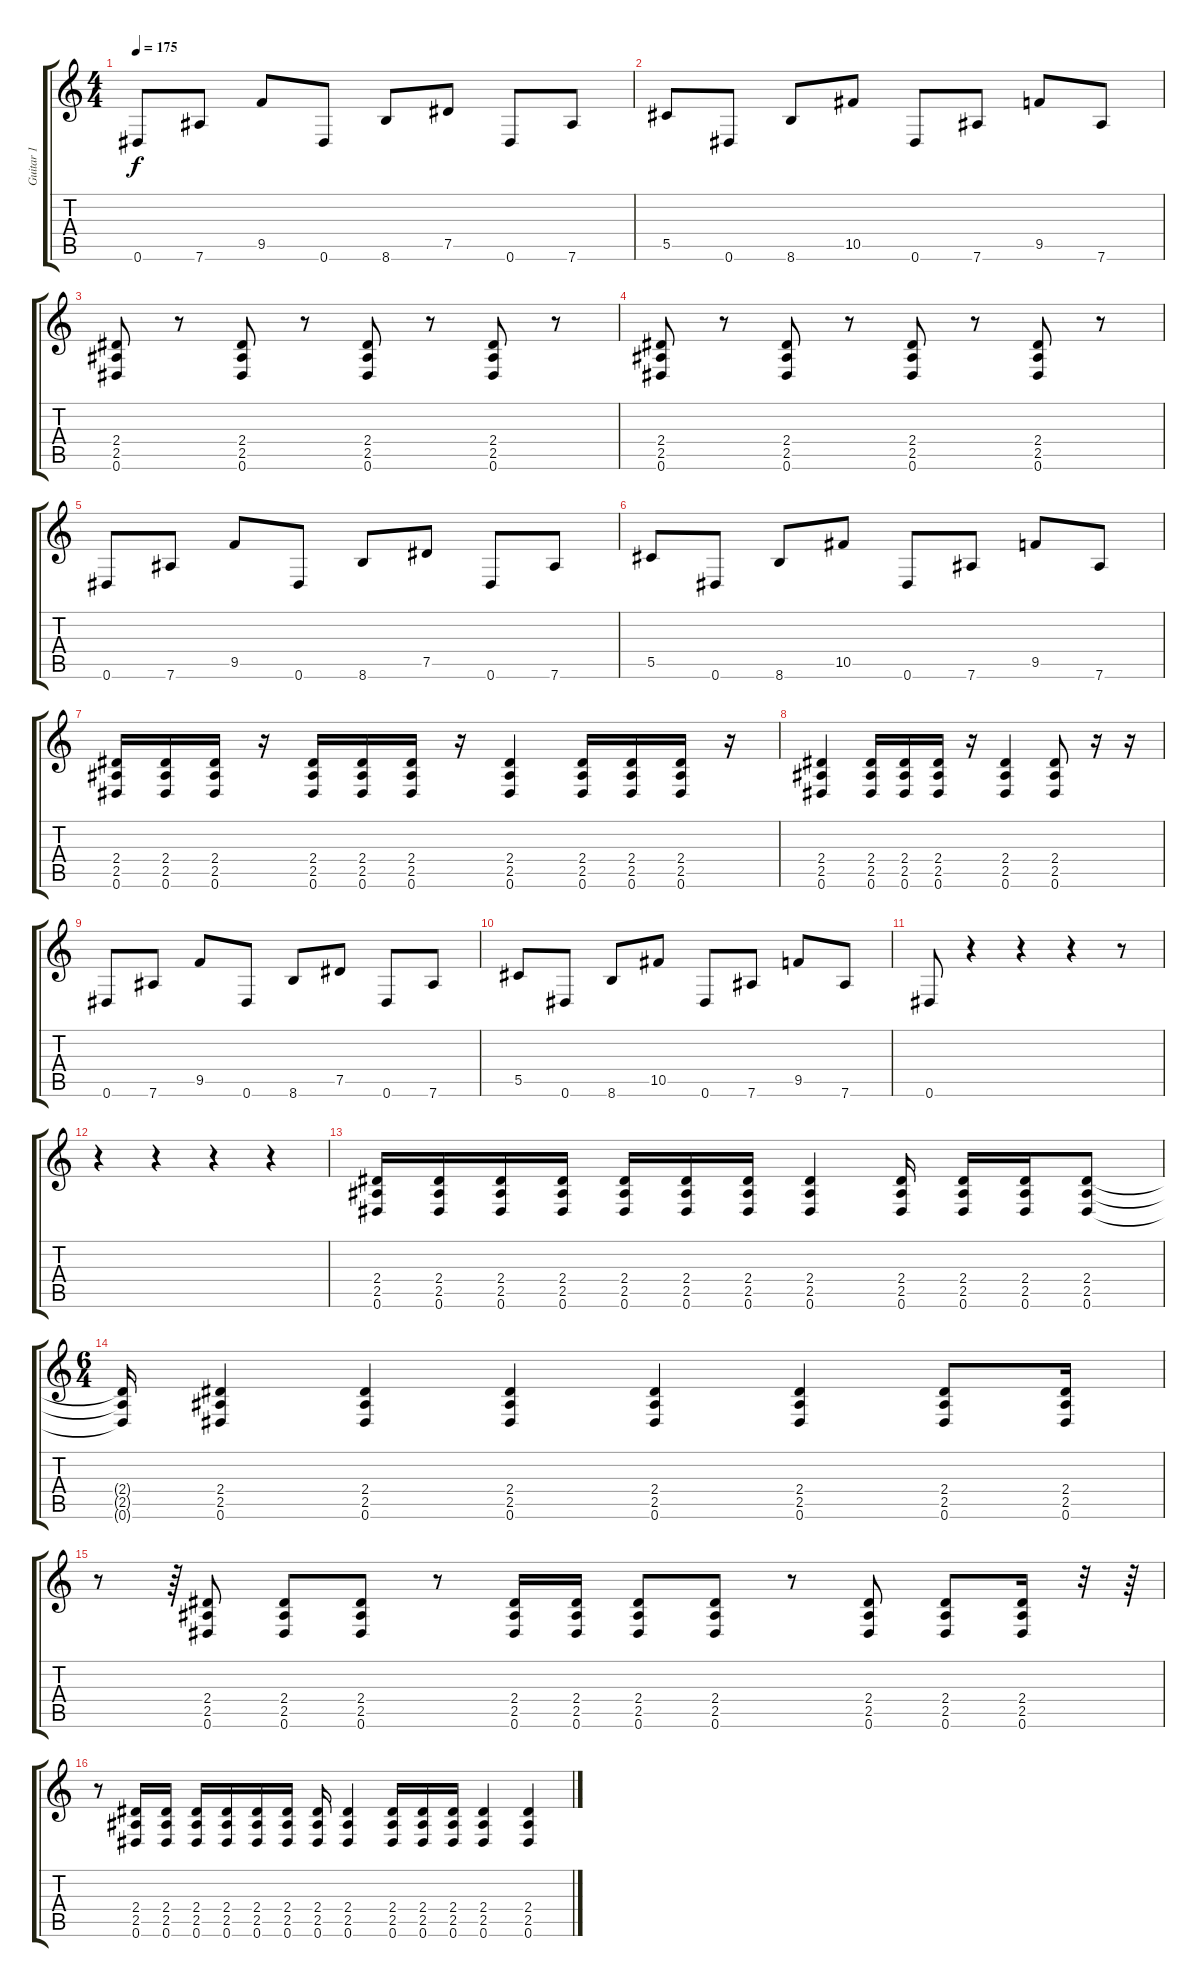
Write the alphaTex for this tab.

\track ("Guitar 1" "Guitar 1") {instrument overdrivenguitar}
\staff {score tabs}
\tuning (Eb4 Bb3 Gb3 Db3 Ab2 Eb2) {hide}
\ts (4 4)
\tempo 175
\clef g2
\ks c
0.6.8{dy f} 7.6.8 9.5.8 0.6.8 8.6.8 7.5.8 0.6.8 7.6.8 |
5.5.8 0.6.8 8.6.8 10.5.8 0.6.8 7.6.8 9.5.8 7.6.8 |
(2.4 2.5 0.6).8 r.8 (2.4 2.5 0.6).8 r.8 (2.4 2.5 0.6).8 r.8 (2.4 2.5 0.6).8 r.8 |
(2.4 2.5 0.6).8 r.8 (2.4 2.5 0.6).8 r.8 (2.4 2.5 0.6).8 r.8 (2.4 2.5 0.6).8 r.8 |
0.6.8 7.6.8 9.5.8 0.6.8 8.6.8 7.5.8 0.6.8 7.6.8 |
5.5.8 0.6.8 8.6.8 10.5.8 0.6.8 7.6.8 9.5.8 7.6.8 |
(2.4 2.5 0.6).16 (2.4 2.5 0.6).16 (2.4 2.5 0.6).16 r.16 (2.4 2.5 0.6).16 (2.4 2.5 0.6).16 (2.4 2.5 0.6).16 r.16 (2.4 2.5 0.6).4 (2.4 2.5 0.6).16 (2.4 2.5 0.6).16 (2.4 2.5 0.6).16 r.16 |
(2.4 2.5 0.6).4 (2.4 2.5 0.6).16 (2.4 2.5 0.6).16 (2.4 2.5 0.6).16 r.16 (2.4 2.5 0.6).4 (2.4 2.5 0.6).8 r.16 r.16 |
0.6.8 7.6.8 9.5.8 0.6.8 8.6.8 7.5.8 0.6.8 7.6.8 |
5.5.8 0.6.8 8.6.8 10.5.8 0.6.8 7.6.8 9.5.8 7.6.8 |
0.6.8 r.4 r.4 r.4 r.8 |
r.4 r.4 r.4 r.4 |
(2.4 2.5 0.6).16 (2.4 2.5 0.6).16 (2.4 2.5 0.6).16 (2.4 2.5 0.6).16 (2.4 2.5 0.6).16 (2.4 2.5 0.6).16 (2.4 2.5 0.6).16 (2.4 2.5 0.6).4 (2.4 2.5 0.6).16 (2.4 2.5 0.6).16 (2.4 2.5 0.6).16 (2.4 2.5 0.6).8 |
\ts (6 4)
(2.4{t} 2.5{t} 0.6{t}).16 (2.4 2.5 0.6).4 (2.4 2.5 0.6).4 (2.4 2.5 0.6).4 (2.4 2.5 0.6).4 (2.4 2.5 0.6).4 (2.4 2.5 0.6).8 (2.4 2.5 0.6).16 |
r.8 r.64 (2.4 2.5 0.6).8 (2.4 2.5 0.6).8 (2.4 2.5 0.6).8 r.8 (2.4 2.5 0.6).16 (2.4 2.5 0.6).16 (2.4 2.5 0.6).8 (2.4 2.5 0.6).8 r.8 (2.4 2.5 0.6).8 (2.4 2.5 0.6).8 (2.4 2.5 0.6).16 r.32 r.64 |
r.8 (2.4 2.5 0.6).16 (2.4 2.5 0.6).16 (2.4 2.5 0.6).16 (2.4 2.5 0.6).16 (2.4 2.5 0.6).16 (2.4 2.5 0.6).16 (2.4 2.5 0.6).16 (2.4 2.5 0.6).4 (2.4 2.5 0.6).16 (2.4 2.5 0.6).16 (2.4 2.5 0.6).16 (2.4 2.5 0.6).4 (2.4 2.5 0.6).4
